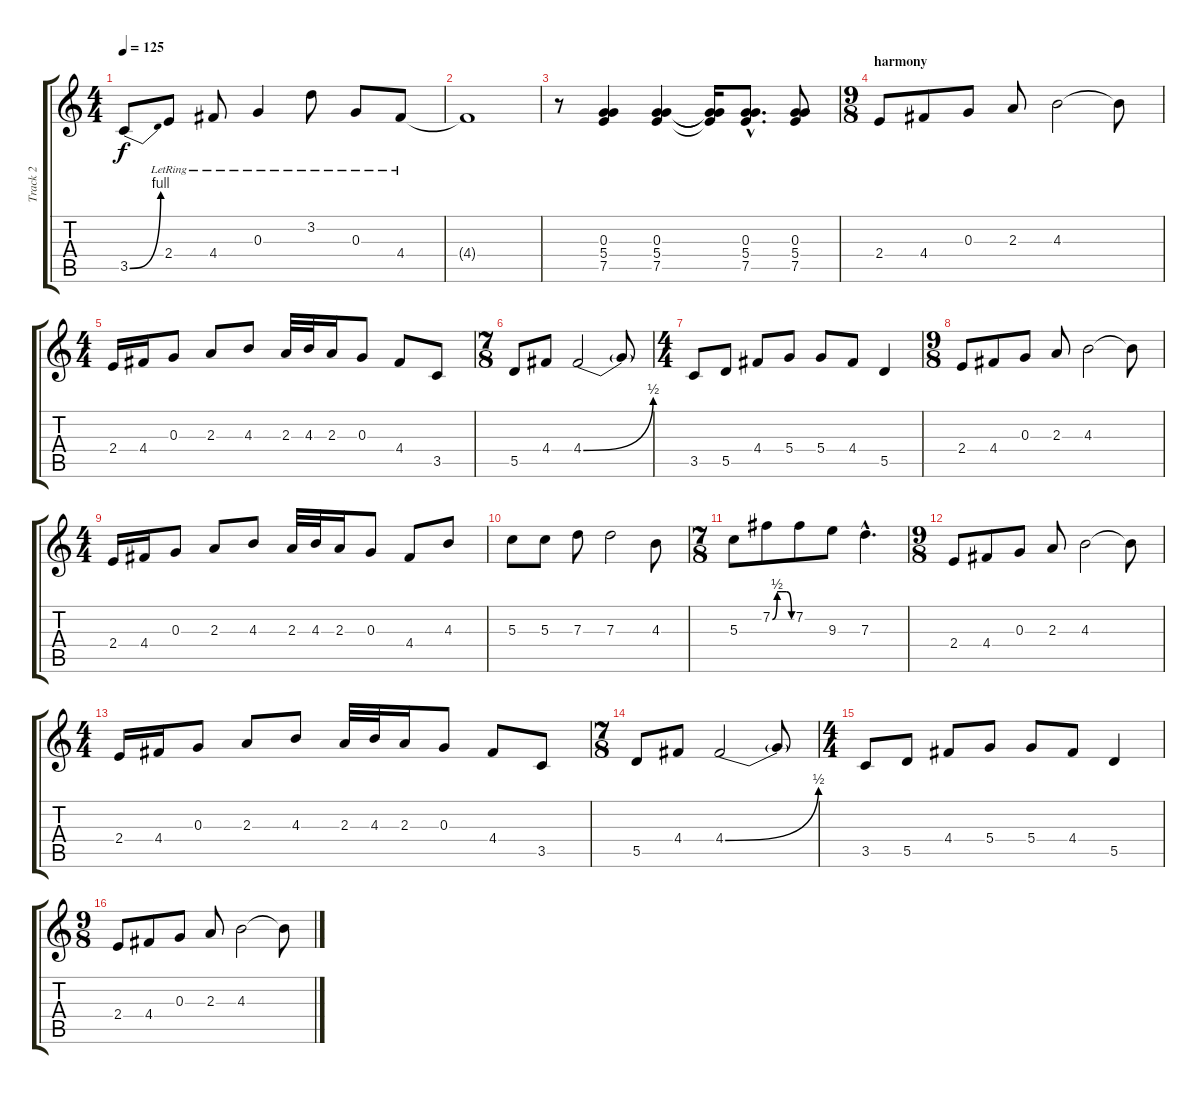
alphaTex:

\track ("Track 2" "Track 2") {instrument acousticguitarnylon}
\staff {score tabs}
\tuning (E4 B3 G3 D3 A2 E2) {hide}
\ts (4 4)
\tempo 125
\clef g2
\ks c
3.5{be (bend 0 0 60 4)}.8{dy f} 2.4{lr}.8 4.4{lr}.8 0.3{lr}.4 3.2{lr}.8 0.3{lr}.8 4.4{lr}.8 |
4.4{t}.1 |
r.8 (0.3 5.4 7.5).4 (0.3 5.4 7.5).4 (0.3{t} 5.4{t} 7.5{t}).16 (0.3{hac} 5.4{hac} 7.5{hac}).8{d} (0.3 5.4 7.5).8 |
\ts (9 8)
\section ("" "harmony")
2.4.8 4.4.8 0.3.8 2.3.8 4.3.2 4.3{t}.8 |
\ts (4 4)
2.4.16 4.4.16 0.3.8 2.3.8 4.3.8 2.3.32 4.3.32 2.3.16 0.3.8 4.4.8 3.5.8 |
\ts (7 8)
5.5.8 4.4.8 4.4{be (bend 0 0 60 2)}.2 4.4{t}.8 |
\ts (4 4)
3.5.8 5.5.8 4.4.8 5.4.8 5.4.8 4.4.8 5.5.4 |
\ts (9 8)
2.4.8 4.4.8 0.3.8 2.3.8 4.3.2 4.3{t}.8 |
\ts (4 4)
2.4.16 4.4.16 0.3.8 2.3.8 4.3.8 2.3.32 4.3.32 2.3.16 0.3.8 4.4.8 4.3.8 |
5.3.8 5.3.8 7.3.8 7.3.2 4.3.8 |
\ts (7 8)
5.3.8 7.2{be (custom 0 0 15 2 30 2 45 2 60 0)}.8 7.2.8 9.3.8 7.3{hac}.4{d} |
\ts (9 8)
2.4.8 4.4.8 0.3.8 2.3.8 4.3.2 4.3{t}.8 |
\ts (4 4)
2.4.16 4.4.16 0.3.8 2.3.8 4.3.8 2.3.32 4.3.32 2.3.16 0.3.8 4.4.8 3.5.8 |
\ts (7 8)
5.5.8 4.4.8 4.4{be (bend 0 0 60 2)}.2 4.4{t}.8 |
\ts (4 4)
3.5.8 5.5.8 4.4.8 5.4.8 5.4.8 4.4.8 5.5.4 |
\ts (9 8)
2.4.8 4.4.8 0.3.8 2.3.8 4.3.2 4.3{t}.8
